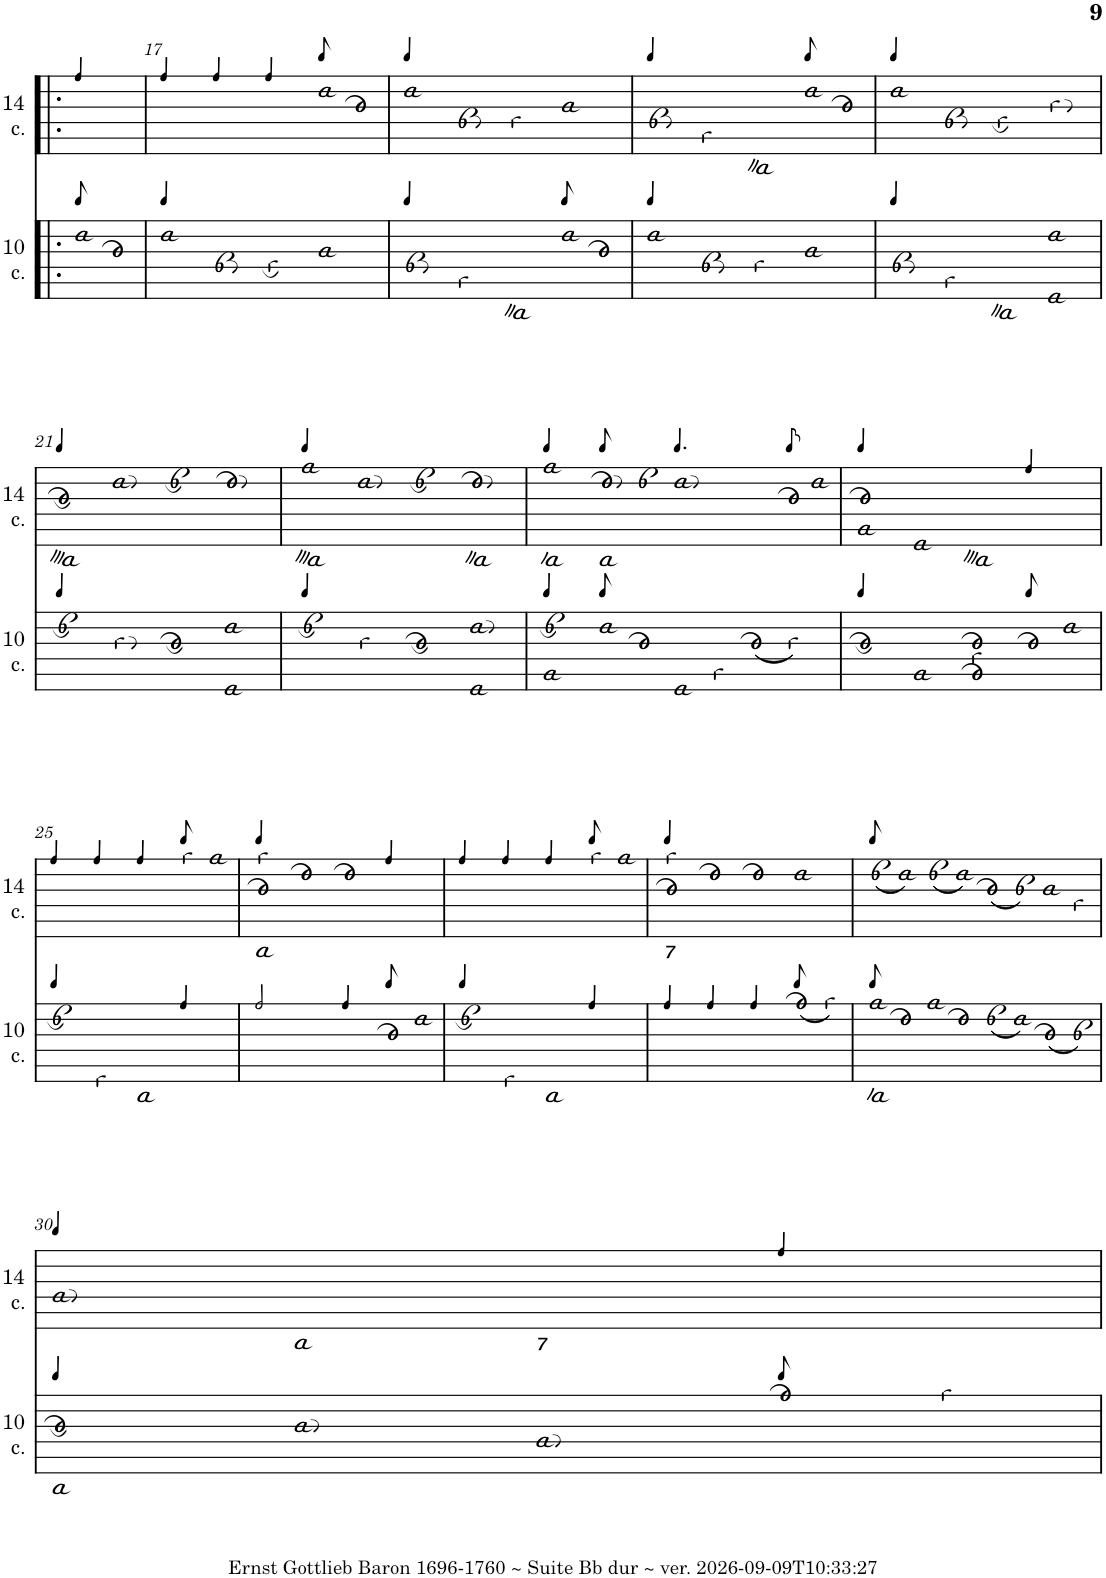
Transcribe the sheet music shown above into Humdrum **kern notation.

**kern	**kern
*part2	*part1
*staff2	*staff1
*I"10 c.	*I"14 c.
*I'10 c.	*I'14 c.
!!LO:PB:g=z
*k[b-e-]	*k[b-e-]
*M4/4	*M4/4
*met(c)	*met(c)
=16X1!|:	=16X1!|:
8dL	4r
8cJ	.
=17	=17
4d	4r
4F#X	4r
4G	4r
4A	8dL
.	8cJ
=18	=18
4F#X	4d
4D	4F#
4DD	4G
8dL	4A
8cJ	.
=19	=19
4d	4F#
4F#X	4D
4G	4DD
4A	8dL
.	8cJ
=20	=20
4F#X	4d
4D	4F#
4DD	4G
4GG 4d	4B
!!LO:LB:g=z
=21	=21
4e-X	4CC 4c
4B	4d
4c	4e-
4GG 4dn	4f
=22	=22
4e-X	4CC 4g
4B	4d
4c	4e-
4GG 4dn	4DD 4f
=23	=23
4C 4e-X	4EE- 4g
8dnL	8FF 8fL
8cJ	8e-J
8GGL	4.d
8DJ	.
(<8cL	.
8BJ)	16cLL
.	16dJJ
=24	=24
4c	4C 4c
4C	4GG
4E-X 4G 4c	4CC
8cL	4r
8dJ	.
!!LO:LB:g=z
=25	=25
4e-X	4r
4AA	4r
4FF	4r
4r	8aL
.	8gJ
=26	=26
2r	4FF 4c 4a
.	4f
4r	4f
8cL	4r
8dJ	.
=27	=27
4e-X	4r
4AA	4r
4FF	4r
4r	8aL
.	8gJ
=28	=28
4r	4FFF 4c 4a
4r	4f
4r	4f
(<8b-XL	4d
8aJ)	.
=29	=29
8EE-X 8gL	(<8e-L
8fJ	8dJ)
8gL	(<8e-L
8fJ	8dJ)
(<8e-XL	(<8cL
8dnJ)	8B-J)
(<8cL	8AL
8B-XJ)	8GJ
!!LO:LB:g=z
=30	=30
4FF 4c	4F
4A	4FF
4F	4FFF
8b-XL	4r
8aJ	.
=	=
*-	*-
